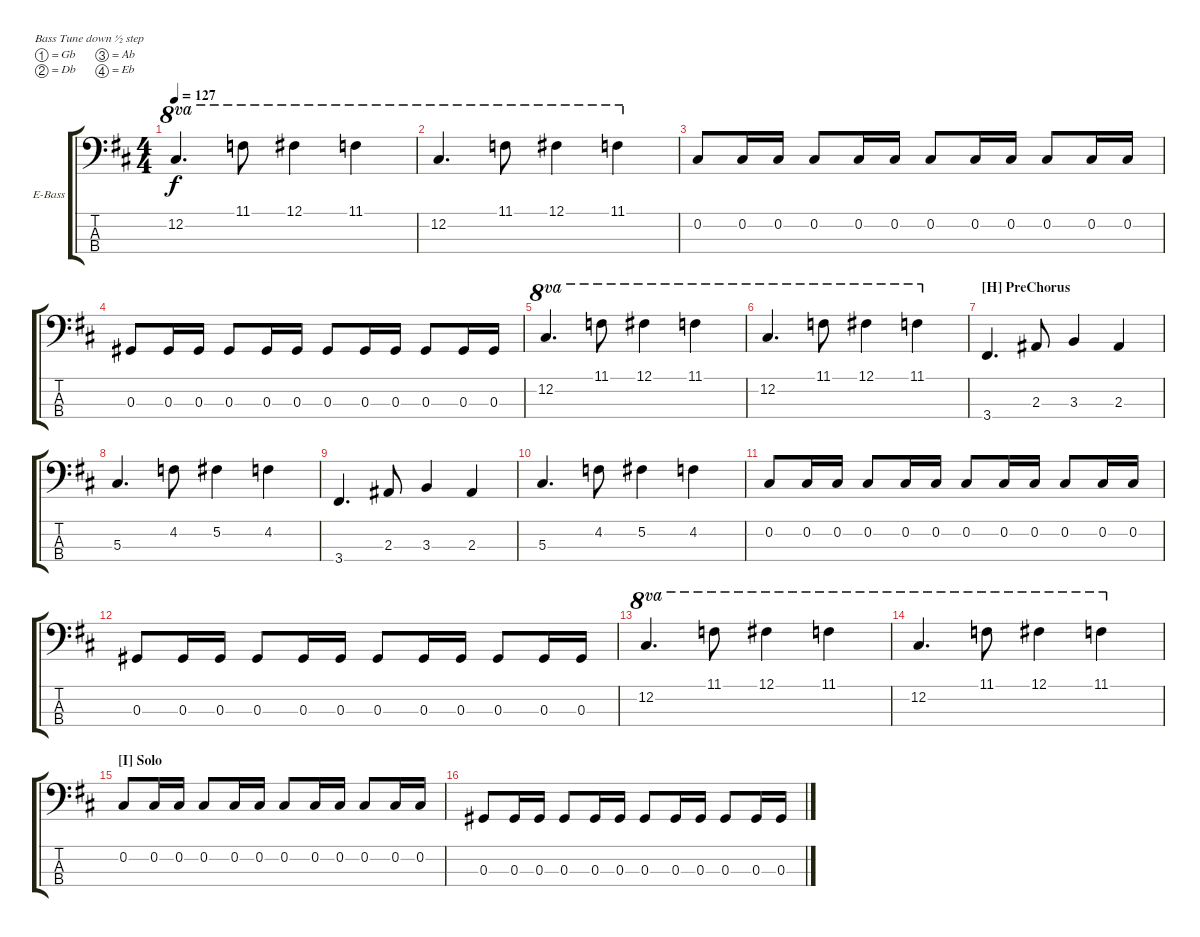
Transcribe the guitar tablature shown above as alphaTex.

\bracketExtendMode groupsimilarinstruments
\firstSystemTrackNameOrientation horizontal
\otherSystemsTrackNameOrientation horizontal
\track ("Bass" "E-Bass") {instrument electricbasspick}
\staff {score tabs}
\tuning (Gb2 Db2 Ab1 Eb1)
\ts (4 4)
\tempo 127
\clef f4
\scale
1.06305
\ks d
12.2.4{d ot 8va dy f} 11.1.8{ot 8va} 12.1.4{ot 8va} 11.1.4{ot 8va} |
\scale
0.936948 12.2.4{d ot 8va} 11.1.8{ot 8va} 12.1.4{ot 8va} 11.1.4{ot 8va} |
\scale
1.06305 0.2.8 0.2.16 0.2.16 0.2.8 0.2.16 0.2.16 0.2.8 0.2.16 0.2.16 0.2.8 0.2.16 0.2.16 |
\scale
0.936948 0.3.8 0.3.16 0.3.16 0.3.8 0.3.16 0.3.16 0.3.8 0.3.16 0.3.16 0.3.8 0.3.16 0.3.16 |
\scale
1.06305 12.2.4{d ot 8va} 11.1.8{ot 8va} 12.1.4{ot 8va} 11.1.4{ot 8va} |
\scale
0.936948 12.2.4{d ot 8va} 11.1.8{ot 8va} 12.1.4{ot 8va} 11.1.4{ot 8va} |
\section ("H" "PreChorus")
\scale
1.06305 3.4.4{d} 2.3.8 3.3.4 2.3.4 |
\scale
0.936948 5.3.4{d} 4.2.8 5.2.4 4.2.4 |
\scale
1.06305 3.4.4{d} 2.3.8 3.3.4 2.3.4 |
\scale
0.936948 5.3.4{d} 4.2.8 5.2.4 4.2.4 |
\scale
1.06305 0.2.8 0.2.16 0.2.16 0.2.8 0.2.16 0.2.16 0.2.8 0.2.16 0.2.16 0.2.8 0.2.16 0.2.16 |
\scale
0.936948 0.3.8 0.3.16 0.3.16 0.3.8 0.3.16 0.3.16 0.3.8 0.3.16 0.3.16 0.3.8 0.3.16 0.3.16 |
\scale
1.06305 12.2.4{d ot 8va} 11.1.8{ot 8va} 12.1.4{ot 8va} 11.1.4{ot 8va} |
\scale
0.936948 12.2.4{d ot 8va} 11.1.8{ot 8va} 12.1.4{ot 8va} 11.1.4{ot 8va} |
\section ("I" "Solo")
\scale
1.06305 0.2.8 0.2.16 0.2.16 0.2.8 0.2.16 0.2.16 0.2.8 0.2.16 0.2.16 0.2.8 0.2.16 0.2.16 |
\scale
0.936948 0.3.8 0.3.16 0.3.16 0.3.8 0.3.16 0.3.16 0.3.8 0.3.16 0.3.16 0.3.8 0.3.16 0.3.16
